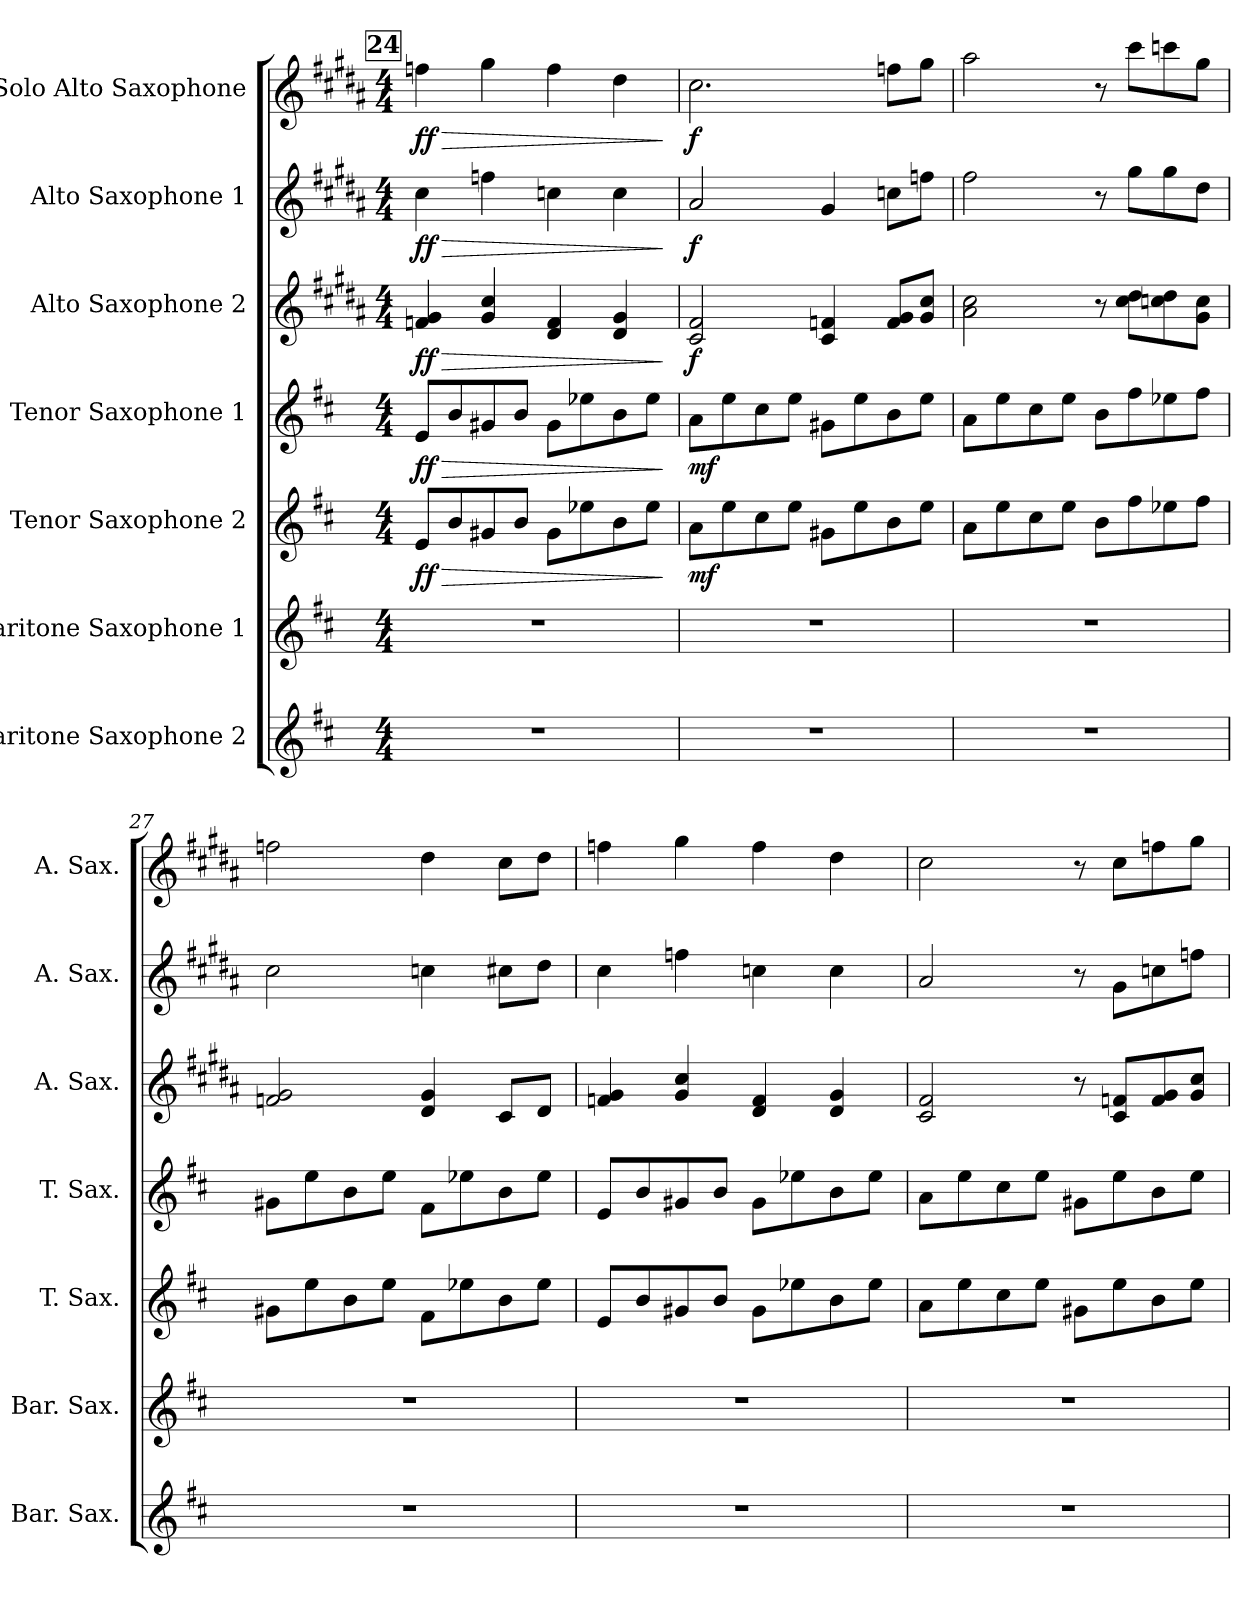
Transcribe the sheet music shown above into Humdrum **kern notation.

**kern	**kern	**kern	**dynam	**kern	**dynam	**kern	**dynam	**kern	**dynam	**kern	**dynam
*part7	*part6	*part5	*part5	*part4	*part4	*part3	*part3	*part2	*part2	*part1	*part1
*staff7	*staff6	*staff5	*staff5	*staff4	*staff4	*staff3	*staff3	*staff2	*staff2	*staff1	*staff1
*I"Baritone Saxophone 2	*I"Baritone Saxophone 1	*I"Tenor Saxophone 2	*	*I"Tenor Saxophone 1	*	*I"Alto Saxophone 2	*	*I"Alto Saxophone 1	*	*I"Solo Alto Saxophone	*
*I'Bar. Sax.	*I'Bar. Sax.	*I'T. Sax.	*	*I'T. Sax.	*	*I'A. Sax.	*	*I'A. Sax.	*	*I'A. Sax.	*
*clefG2	*clefG2	*clefG2	*	*clefG2	*	*clefG2	*	*clefG2	*	*clefG2	*
*ITrd12c21	*ITrd12c21	*ITrd8c14	*	*ITrd8c14	*	*ITrd5c9	*	*ITrd5c9	*	*ITrd5c9	*
*k[f#c#]	*k[f#c#]	*k[f#c#]	*	*k[f#c#]	*	*k[f#c#]	*	*k[f#c#]	*	*k[f#c#]	*
*M4/4	*M4/4	*M4/4	*	*M4/4	*	*M4/4	*	*M4/4	*	*M4/4	*
!!LO:REH:place=s1:a:B:fs=14:t=24
=24	=24	=24	=24	=24	=24	=24	=24	=24	=24	=24	=24
!	!	!	!LO:HP:b	!	!LO:HP:b	!	!LO:HP:b	!	!LO:HP:b	!	!LO:HP:b
!	!	!	!LO:DY:n=1:b	!	!LO:DY:n=1:b	!	!LO:DY:n=1:b	!	!LO:DY:n=1:b	!	!LO:DY:n=1:b
1r	1r	8E/L	> ff	8E/L	> ff	4A-X/ 4B/	> ff	4e\	> ff	4a-X\	> ff
.	.	8B/	.	8B/	.	.	.	.	.	.	.
.	.	8G#X/	.	8G#X/	.	4B/ 4e/	.	4a-X\	.	4b\	.
.	.	8B/J	.	8B/J	.	.	.	.	.	.	.
.	.	8G#\L	.	8G#\L	.	4F#/ 4A-/	.	4e-X\	.	4a-\	.
.	.	8e-X\	.	8e-X\	.	.	.	.	.	.	.
.	.	8B\	.	8B\	.	4F#/ 4B/	.	4e-\	.	4f#\	.
.	.	8e-\J	.	8e-\J	.	.	.	.	.	.	.
.	.	.	]	.	]	.	]	.	]	.	]
=25	=25	=25	=25	=25	=25	=25	=25	=25	=25	=25	=25
!	!	!	!LO:DY:b	!	!LO:DY:b	!	!LO:DY:b	!	!LO:DY:b	!	!LO:DY:b
1r	1r	8A\L	mf	8A\L	mf	2E/ 2A/	f	2c#/	f	2.e\	f
.	.	8e\	.	8e\	.	.	.	.	.	.	.
.	.	8c#\	.	8c#\	.	.	.	.	.	.	.
.	.	8e\J	.	8e\J	.	.	.	.	.	.	.
.	.	8G#X\L	.	8G#X\L	.	4E/ 4A-X/	.	4B/	.	.	.
.	.	8e\	.	8e\	.	.	.	.	.	.	.
.	.	8B\	.	8B\	.	8A-/ 8B/L	.	8e-X\L	.	8a-X\L	.
.	.	8e\J	.	8e\J	.	8B/ 8e/J	.	8a-X\J	.	8b\J	.
!!LO:PB:g=z
=26	=26	=26	=26	=26	=26	=26	=26	=26	=26	=26	=26
1r	1r	8A\L	.	8A\L	.	2c#\ 2e\	.	2a\	.	2cc#\	.
.	.	8e\	.	8e\	.	.	.	.	.	.	.
.	.	8c#\	.	8c#\	.	.	.	.	.	.	.
.	.	8e\J	.	8e\J	.	.	.	.	.	.	.
.	.	8B\L	.	8B\L	.	8r	.	8r	.	8r	.
.	.	8f#\	.	8f#\	.	8e\ 8f#\L	.	8b\L	.	8ee\L	.
.	.	8e-X\	.	8e-X\	.	8e-X\ 8f#\	.	8b\	.	8ee-X\	.
.	.	8f#\J	.	8f#\J	.	8B\ 8e-\J	.	8f#\J	.	8b\J	.
=27	=27	=27	=27	=27	=27	=27	=27	=27	=27	=27	=27
1r	1r	8G#X\L	.	8G#X\L	.	2A-X/ 2B/	.	2e\	.	2a-X\	.
.	.	8e\	.	8e\	.	.	.	.	.	.	.
.	.	8B\	.	8B\	.	.	.	.	.	.	.
.	.	8e\J	.	8e\J	.	.	.	.	.	.	.
.	.	8F#\L	.	8F#\L	.	4F#/ 4B/	.	4e-X\	.	4f#\	.
.	.	8e-X\	.	8e-X\	.	.	.	.	.	.	.
.	.	8B\	.	8B\	.	8E/L	.	8en\L	.	8e\L	.
.	.	8e-\J	.	8e-\J	.	8F#/J	.	8f#\J	.	8f#\J	.
=28	=28	=28	=28	=28	=28	=28	=28	=28	=28	=28	=28
1r	1r	8E/L	.	8E/L	.	4A-X/ 4B/	.	4e\	.	4a-X\	.
.	.	8B/	.	8B/	.	.	.	.	.	.	.
.	.	8G#X/	.	8G#X/	.	4B/ 4e/	.	4a-X\	.	4b\	.
.	.	8B/J	.	8B/J	.	.	.	.	.	.	.
.	.	8G#\L	.	8G#\L	.	4F#/ 4A-/	.	4e-X\	.	4a-\	.
.	.	8e-X\	.	8e-X\	.	.	.	.	.	.	.
.	.	8B\	.	8B\	.	4F#/ 4B/	.	4e-\	.	4f#\	.
.	.	8e-\J	.	8e-\J	.	.	.	.	.	.	.
=29	=29	=29	=29	=29	=29	=29	=29	=29	=29	=29	=29
1r	1r	8A\L	.	8A\L	.	2E/ 2A/	.	2c#/	.	2e\	.
.	.	8e\	.	8e\	.	.	.	.	.	.	.
.	.	8c#\	.	8c#\	.	.	.	.	.	.	.
.	.	8e\J	.	8e\J	.	.	.	.	.	.	.
.	.	8G#X\L	.	8G#X\L	.	8r	.	8r	.	8r	.
.	.	8e\	.	8e\	.	8E/ 8A-X/L	.	8B\L	.	8e\L	.
.	.	8B\	.	8B\	.	8A-/ 8B/	.	8e-X\	.	8a-X\	.
.	.	8e\J	.	8e\J	.	8B/ 8e/J	.	8a-X\J	.	8b\J	.
=	=	=	=	=	=	=	=	=	=	=	=
*-	*-	*-	*-	*-	*-	*-	*-	*-	*-	*-	*-
